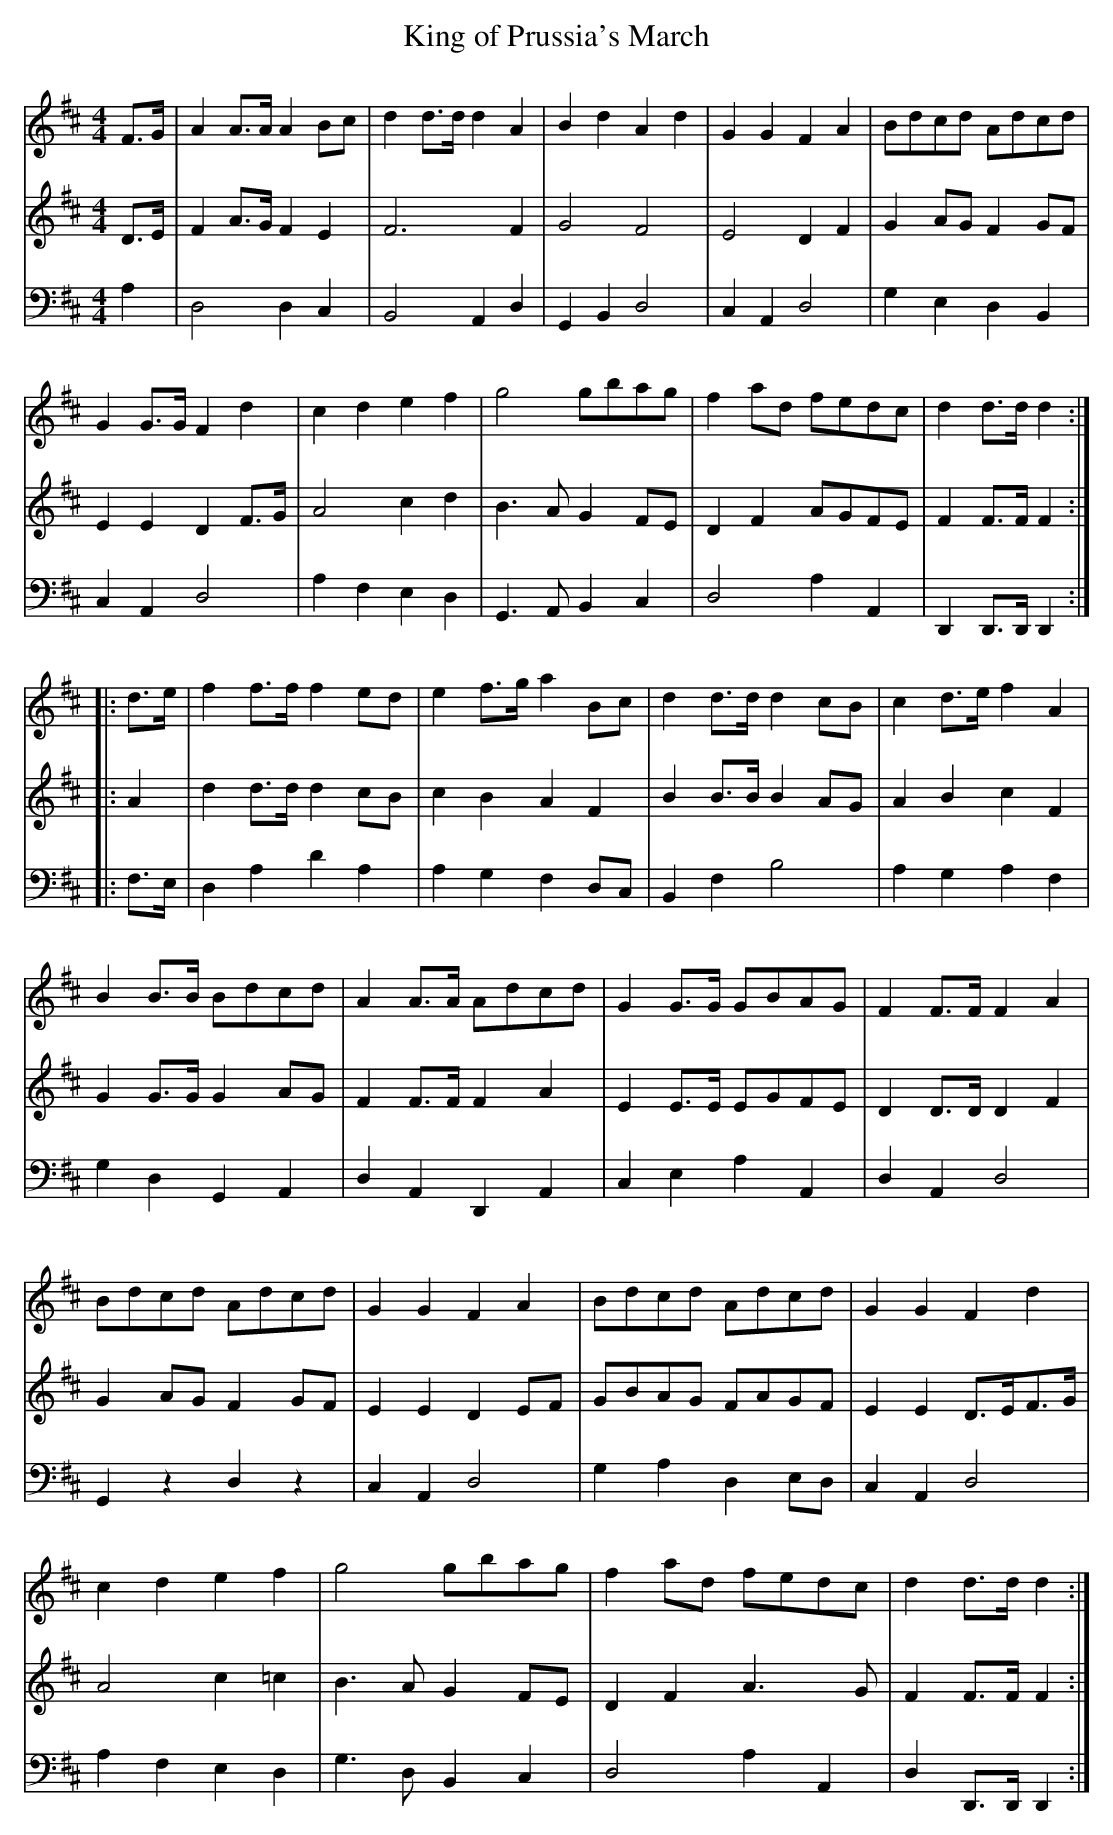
X:1
T:King of Prussia's March
M:4/4
L:1/8
K:Dmaj
V:1
V:2
V:3 clef=bass octave=-2
V:1
F>G | A2 A>A A2 Bc | d2 d>d d2A2 | B2d2A2d2 | G2G2 F2A2 | Bdcd Adcd |
G2 G>G F2d2 | c2d2e2f2 | g4 gbag | f2 ad fedc | d2 d>d d2 ::
d>e | f2 f>f f2 ed | e2 f>g a2 Bc | d2 d>d d2 cB | c2 d>e f2A2 |
B2 B>B Bdcd | A2 A>A Adcd | G2 G>G GBAG | F2 F>F F2A2 |
Bdcd Adcd | G2G2F2A2 | Bdcd Adcd | G2G2F2d2 |
c2d2e2f2 | g4 gbag | f2 ad fedc | d2 d>d d2 :|
V:2
D>E|F2A>GF2E2| F6F2|G4F4|E4 D2F2|G2AGF2GF|
E2E2D2F>G| A4c2d2|B3AG2FE|D2F2AGFE|F2F>FF2::
A2|d2d>dd2cB| c2B2A2F2| B2B>B B2AG|A2B2c2F2|
G2G>GG2AG|F2F>FF2A2|E2E>E EGFE|D2D>DD2F2|
G2AGF2GF|E2E2D2EF|GBAG FAGF|E2E2D>EF>G|
A4c2=c2|B3A G2FE|D2F2A3G|F2F>FF2:|
V:3
a2| d4 d2c2|B4A2d2|G2B2d4|c2A2 d4|g2e2d2B2|
c2A2d4|a2f2e2d2|G3AB2c2|d4 a2A2|D2D>DD2::
f>e|d2a2d'2a2| a2g2 f2dc | B2f2b4|a2g2a2f2|
g2d2G2A2|d2A2D2A2|c2e2a2A2|d2A2d4|
G2z2d2z2|c2A2d4|g2a2d2ed | c2A2
d4|a2f2 e2d2|g3dB2c2|d4a2A2|d2D>DD2:|
